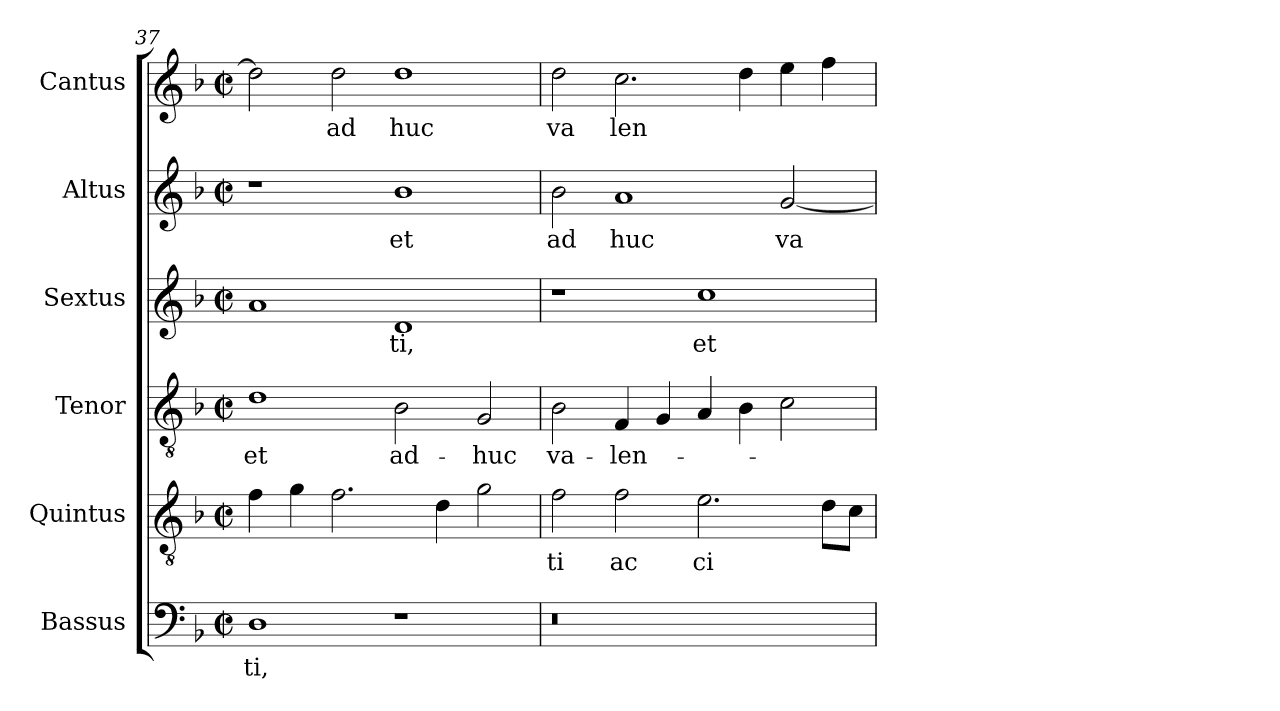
**kern	**text	**kern	**text	**kern	**text	**kern	**text	**kern	**text	**kern	**text
*part6	*part6	*part5	*part5	*part4	*part4	*part3	*part3	*part2	*part2	*part1	*part1
*staff6	*staff6	*staff5	*staff5	*staff4	*staff4	*staff3	*staff3	*staff2	*staff2	*staff1	*staff1
*I"Bassus	*	*I"Quintus	*	*I"Tenor	*	*I"Sextus	*	*I"Altus	*	*I"Cantus	*
*clefF4	*	*clefGv2	*	*clefGv2	*	*clefG2	*	*clefG2	*	*clefG2	*
*k[b-]	*	*k[b-]	*	*k[b-]	*	*k[b-]	*	*k[b-]	*	*k[b-]	*
*F:	*	*F:	*	*F:	*	*F:	*	*F:	*	*F:	*
*M2/2	*	*M2/2	*	*M2/2	*	*M2/2	*	*M2/2	*	*M2/2	*
*met(c|)	*	*met(c|)	*	*met(c|)	*	*met(c|)	*	*met(c|)	*	*met(c|)	*
=37	=37	=37	=37	=37	=37	=37	=37	=37	=37	=37	=37
!	!LO:LY:b:cj	!	!	!	!LO:LY:b:cj	!	!	!	!	!	!
1D	ti,	4f\	.	1d	et	1a	.	1r	.	2dd\]	.
.	.	4g\	.	.	.	.	.	.	.	.	.
!	!	!	!	!	!	!	!	!	!	!	!LO:LY:b:cj
.	.	2.f\	.	.	.	.	.	.	.	2dd\	ad
!	!	!	!	!	!LO:LY:b:cj	!	!LO:LY:b:cj	!	!LO:LY:b:cj	!	!LO:LY:b:cj
1r	.	.	.	2B-\	ad-	1d	-ti,	1b-	et	1dd	huc
.	.	4d\	.	.	.	.	.	.	.	.	.
!	!	!	!	!	!LO:LY:b:cj	!	!	!	!	!	!
.	.	2g\	.	2G/	-huc	.	.	.	.	.	.
=38	=38	=38	=38	=38	=38	=38	=38	=38	=38	=38	=38
!	!	!	!LO:LY:b:cj	!	!LO:LY:b:cj	!	!	!	!LO:LY:b:cj	!	!LO:LY:b:cj
0r	.	2f\	ti	2B-\	va-	1r	.	2b-\	ad	2dd\	va
!	!	!	!LO:LY:b:cj	!	!LO:LY:b	!	!	!	!LO:LY:b:cj	!	!LO:LY:b
.	.	2f\	ac	4F/	-len-	.	.	1a	huc	2.cc\	len
.	.	.	.	4G/	.	.	.	.	.	.	.
!	!	!	!LO:LY:b:cj	!	!	!	!LO:LY:b:cj	!	!	!	!
.	.	2.e\	ci	4A/	.	1cc	et	.	.	.	.
.	.	.	.	4B-\	.	.	.	.	.	4dd\	.
!	!	!	!	!	!	!	!	!	!LO:LY:b:cj	!	!
.	.	.	.	2c\	.	.	.	[<2g/	va	4ee\	.
.	.	8d\L	.	.	.	.	.	.	.	4ff\	.
.	.	8c\J	.	.	.	.	.	.	.	.	.
=	=	=	=	=	=	=	=	=	=	=	=
*-	*-	*-	*-	*-	*-	*-	*-	*-	*-	*-	*-
